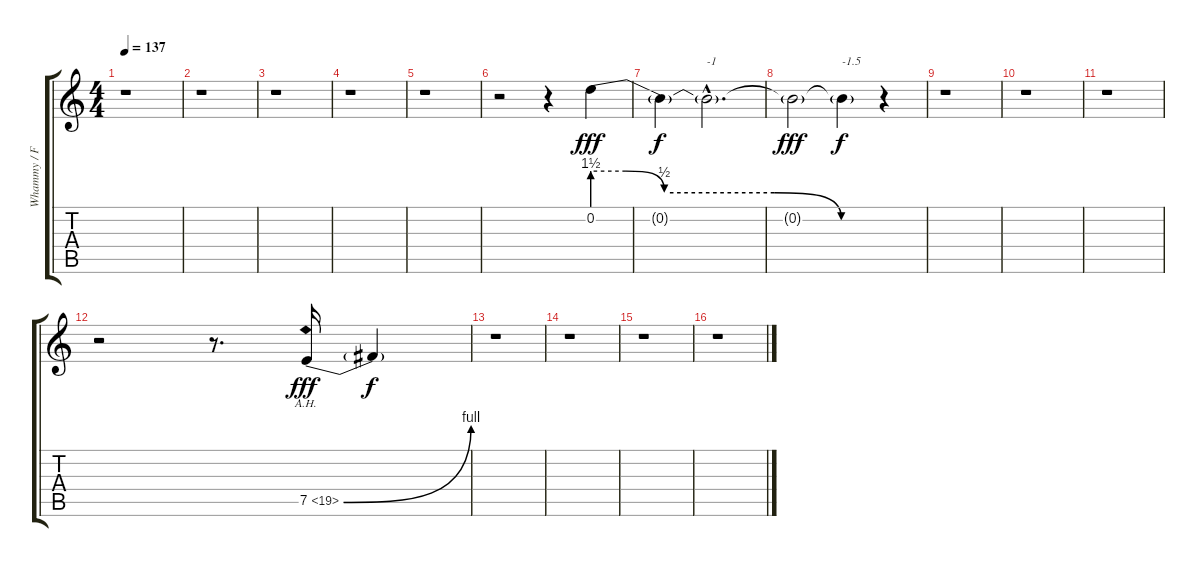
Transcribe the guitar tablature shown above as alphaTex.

\track ("Whammy / Feedback / Doubletrack" "Whammy / F") {instrument distortionguitar}
\staff {score tabs}
\tuning (E4 B3 G3 D3 A2 E2) {hide}
\ts (4 4)
\tempo 137
\clef g2
\ks c
r.1{dy f} |
r.1 |
r.1 |
r.1 |
r.1 |
r.2 r.4 0.2{be (custom 0 6 7 6 15 2 38 2 52 0 60 0)}.4{dy fff} |
0.2{t}.4{dy f} 0.2{hac t}.2{d txt "-1"} |
0.2{t}.2{dy fff} 0.2{t}.4{txt "-1.5" dy f} r.4 |
r.1 |
r.1 |
r.1 |
r.2 r.8{d} 7.5{be (bend 0 0 60 4) ah 12}.16{dy fff} 7.5{t}.4{dy f} |
r.1 |
r.1 |
r.1 |
r.1
